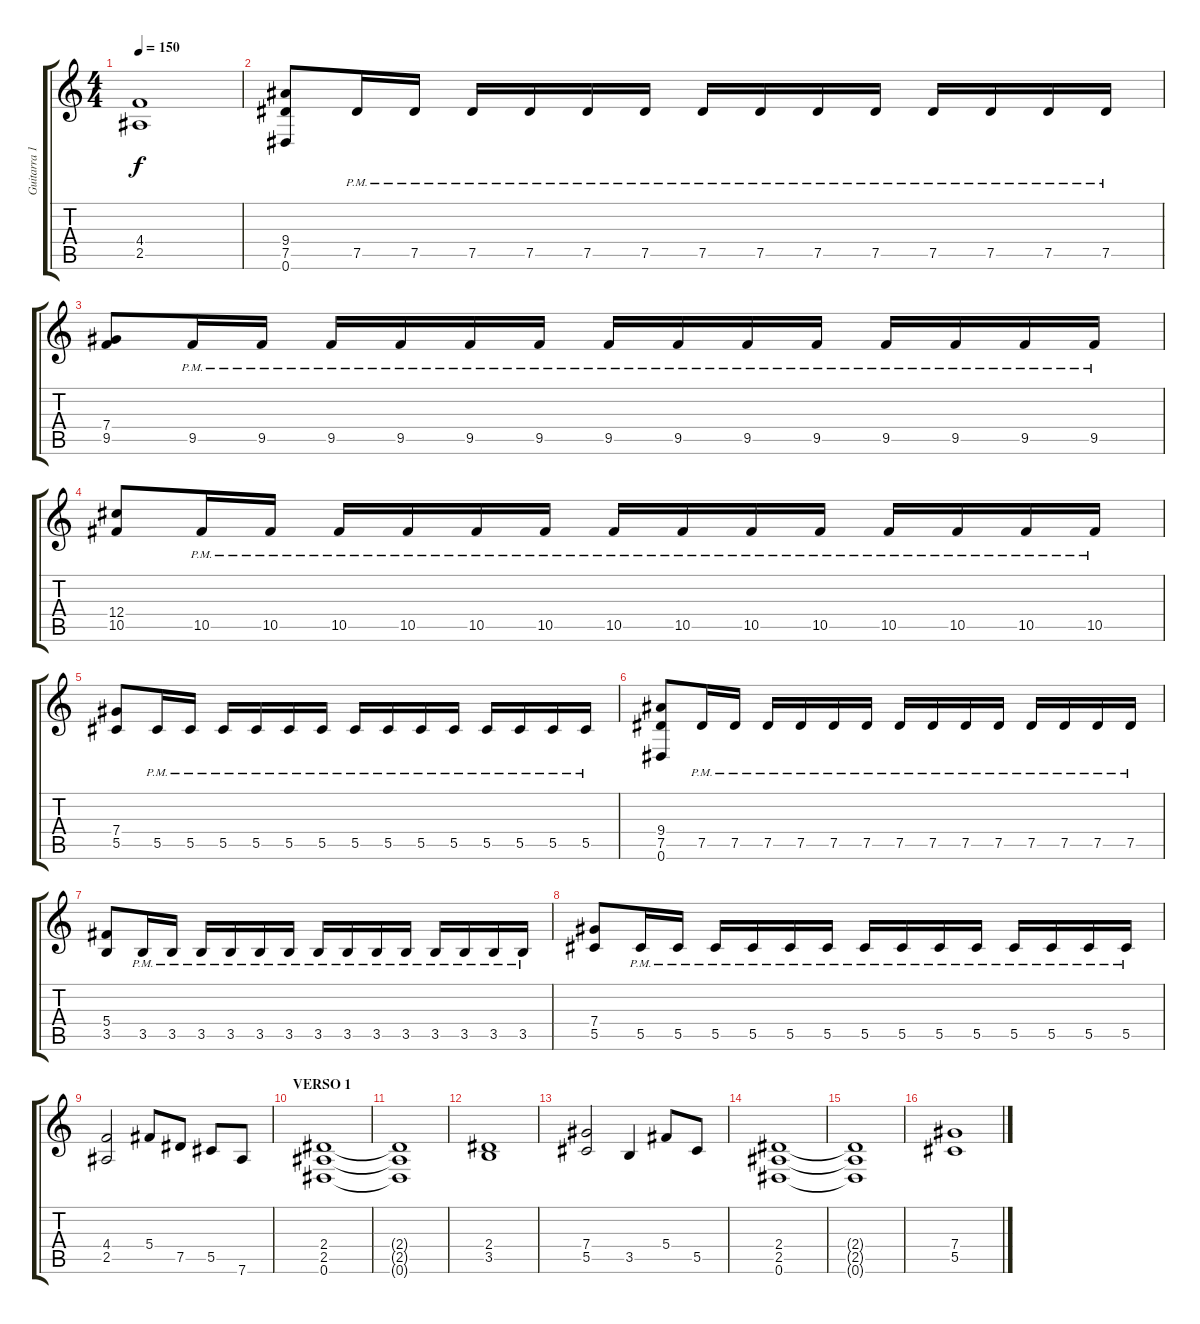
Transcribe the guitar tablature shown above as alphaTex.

\track ("Guitarra 1" "Guitarra 1") {instrument distortionguitar}
\staff {score tabs}
\tuning (Eb4 Bb3 Gb3 Db3 Ab2 Eb2) {hide}
\ts (4 4)
\tempo 150
\clef g2
\ks c
(4.4 2.5).1{dy f} |
(9.4 7.5 0.6).8 7.5{pm}.16 7.5{pm}.16 7.5{pm}.16 7.5{pm}.16 7.5{pm}.16 7.5{pm}.16 7.5{pm}.16 7.5{pm}.16 7.5{pm}.16 7.5{pm}.16 7.5{pm}.16 7.5{pm}.16 7.5{pm}.16 7.5{pm}.16 |
(7.4 9.5).8 9.5{pm}.16 9.5{pm}.16 9.5{pm}.16 9.5{pm}.16 9.5{pm}.16 9.5{pm}.16 9.5{pm}.16 9.5{pm}.16 9.5{pm}.16 9.5{pm}.16 9.5{pm}.16 9.5{pm}.16 9.5{pm}.16 9.5{pm}.16 |
(12.4 10.5).8 10.5{pm}.16 10.5{pm}.16 10.5{pm}.16 10.5{pm}.16 10.5{pm}.16 10.5{pm}.16 10.5{pm}.16 10.5{pm}.16 10.5{pm}.16 10.5{pm}.16 10.5{pm}.16 10.5{pm}.16 10.5{pm}.16 10.5{pm}.16 |
(7.4 5.5).8 5.5{pm}.16 5.5{pm}.16 5.5{pm}.16 5.5{pm}.16 5.5{pm}.16 5.5{pm}.16 5.5{pm}.16 5.5{pm}.16 5.5{pm}.16 5.5{pm}.16 5.5{pm}.16 5.5{pm}.16 5.5{pm}.16 5.5{pm}.16 |
(9.4 7.5 0.6).8 7.5{pm}.16 7.5{pm}.16 7.5{pm}.16 7.5{pm}.16 7.5{pm}.16 7.5{pm}.16 7.5{pm}.16 7.5{pm}.16 7.5{pm}.16 7.5{pm}.16 7.5{pm}.16 7.5{pm}.16 7.5{pm}.16 7.5{pm}.16 |
(5.4 3.5).8 3.5{pm}.16 3.5{pm}.16 3.5{pm}.16 3.5{pm}.16 3.5{pm}.16 3.5{pm}.16 3.5{pm}.16 3.5{pm}.16 3.5{pm}.16 3.5{pm}.16 3.5{pm}.16 3.5{pm}.16 3.5{pm}.16 3.5{pm}.16 |
(7.4 5.5).8 5.5{pm}.16 5.5{pm}.16 5.5{pm}.16 5.5{pm}.16 5.5{pm}.16 5.5{pm}.16 5.5{pm}.16 5.5{pm}.16 5.5{pm}.16 5.5{pm}.16 5.5{pm}.16 5.5{pm}.16 5.5{pm}.16 5.5{pm}.16 |
(4.4 2.5).2 5.4.8 7.5.8 5.5.8 7.6.8 |
\section ("" "VERSO 1")
(2.4 2.5 0.6).1 |
(2.4{t} 2.5{t} 0.6{t}).1 |
(2.4 3.5).1 |
(7.4 5.5).2 3.5.4 5.4.8 5.5.8 |
(2.4 2.5 0.6).1 |
(2.4{t} 2.5{t} 0.6{t}).1 |
(7.4 5.5).1
